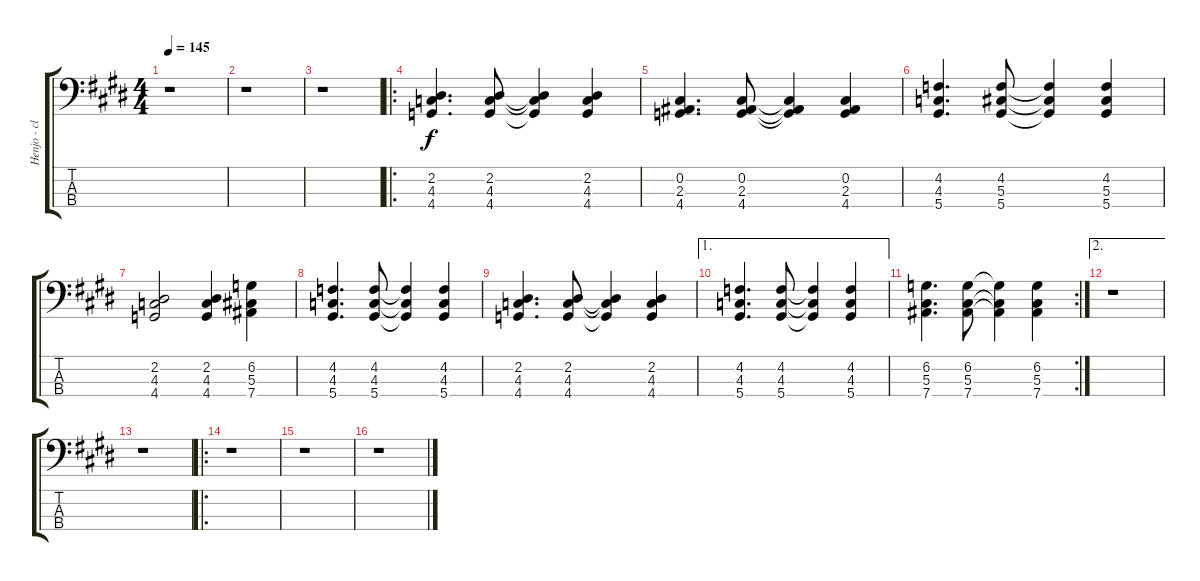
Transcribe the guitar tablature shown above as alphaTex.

\track ("Henjo - clavier" "Henjo - cl") {instrument electricbassfinger}
\staff {score tabs}
\tuning (Gb2 Db2 Ab1 Eb1) {hide}
\ts (4 4)
\tempo 145
\clef f4
\ks e
r.1{dy f} |
r.1 |
r.1 |
\ro
(2.2 4.3 4.4).4{d} (2.2 4.3 4.4).8 (2.2{t} 4.3{t} 4.4{t}).4 (2.2 4.3 4.4).4 |
(0.2 2.3 4.4).4{d} (0.2 2.3 4.4).8 (0.2{t} 2.3{t} 4.4{t}).4 (0.2 2.3 4.4).4 |
(4.2 4.3 5.4).4{d} (4.2 5.3 5.4).8 (4.2{t} 5.3{t} 5.4{t}).4 (4.2 5.3 5.4).4 |
(2.2 4.3 4.4).2 (2.2 4.3 4.4).4 (6.2 5.3 7.4).4 |
(4.2 4.3 5.4).4{d} (4.2 4.3 5.4).8 (4.2{t} 4.3{t} 5.4{t}).4 (4.2 4.3 5.4).4 |
(2.2 4.3 4.4).4{d} (2.2 4.3 4.4).8 (2.2{t} 4.3{t} 4.4{t}).4 (2.2 4.3 4.4).4 |
\ae 1
(4.2 4.3 5.4).4{d} (4.2 4.3 5.4).8 (4.2{t} 4.3{t} 5.4{t}).4 (4.2 4.3 5.4).4 |
\rc 2
(6.2 5.3 7.4).4{d} (6.2 5.3 7.4).8 (6.2{t} 5.3{t} 7.4{t}).4 (6.2 5.3 7.4).4 |
\ae 2
r.1 |
r.1 |
\ro
r.1 |
r.1 |
r.1
